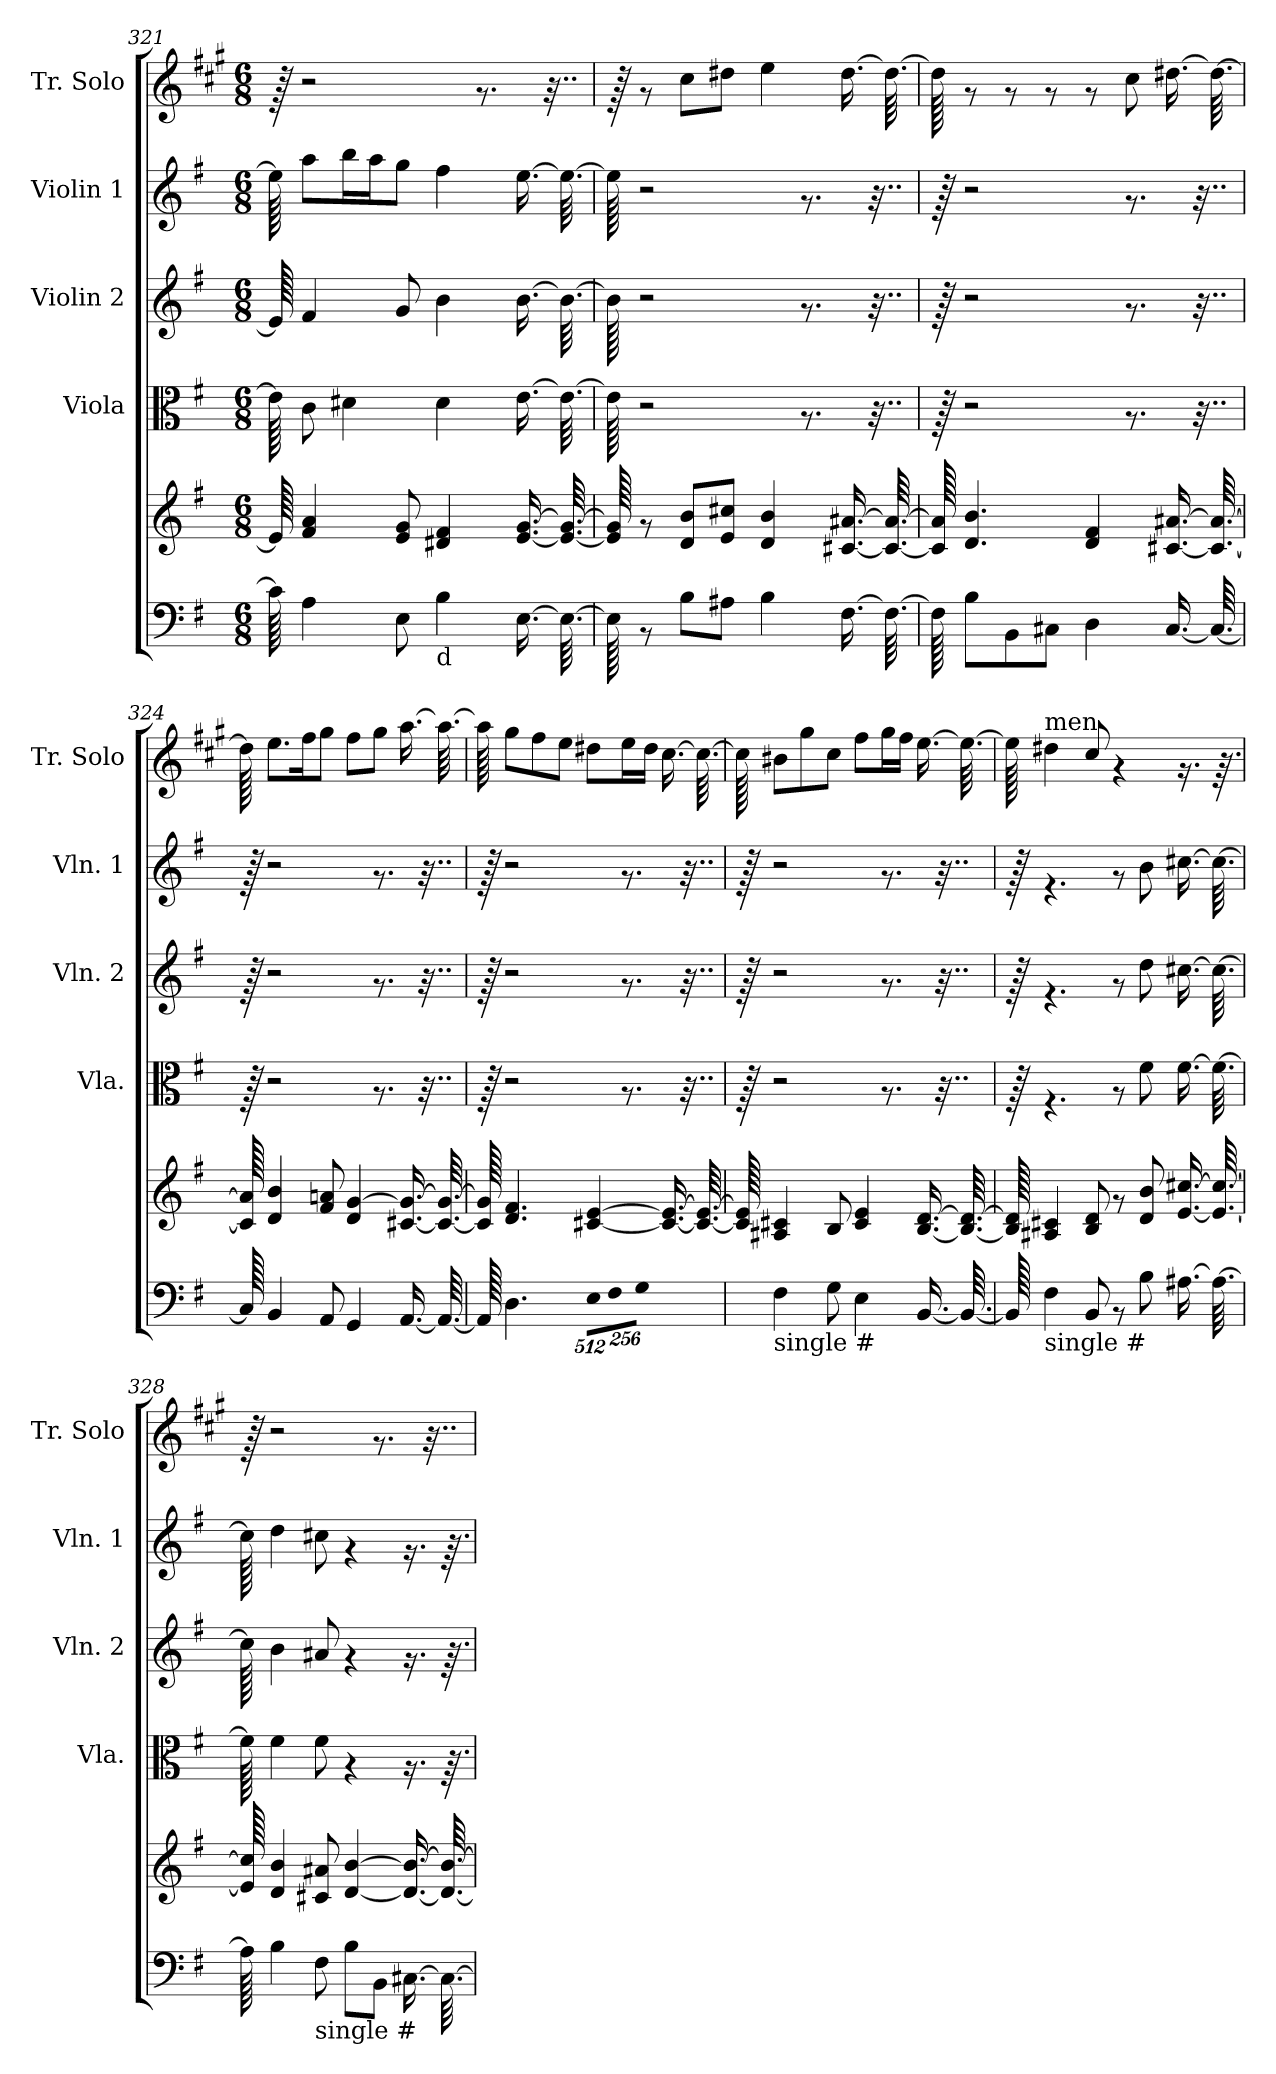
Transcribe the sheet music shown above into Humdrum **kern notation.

**kern	**kern	**kern	**kern	**kern	**kern
*part6	*part5	*part4	*part3	*part2	*part1
*staff6	*staff5	*staff4	*staff3	*staff2	*staff1
*	*	*I"Viola	*I"Violin 2	*I"Violin 1	*I"Tr. Solo
*	*	*I'Vla.	*I'Vln. 2	*I'Vln. 1	*I'Tr. Solo
*clefF4	*clefG2	*clefC3	*clefG2	*clefG2	*clefG2
*	*	*	*	*	*ITrd1c2
*k[f#]	*k[f#]	*k[f#]	*k[f#]	*k[f#]	*k[f#]
*G:	*G:	*G:	*G:	*G:	*G:
*M6/8	*M6/8	*M6/8	*M6/8	*M6/8	*M6/8
=321	=321	=321	=321	=321	=321
128c\]	128e/]	128e\]	128e/]	128ee\]	128rf
4A\	4f#/ 4a/	8c\	4f#/	8aa\L	2r
.	.	4d#X\	.	16bb\L	.
.	.	.	.	16aa\J	.
8E\	8e/ 8g/	.	8g/	8gg\J	.
!LO:TX:b:t=d	!	!	!	!	!
4B\	4d#X/ 4f#/	4d#\	4b\	4ff#\	.
.	.	.	.	.	8.rf
[>16.E\	[<16.e/ [<16.g/	[>16.e\	[>16.b\	[>16.ee\	.
.	.	.	.	.	32..rf
64.E\_	64.e/_ 64.g/_	64.e\_	64.b\_	64.ee\_	.
=322	=322	=322	=322	=322	=322
128E\]	128e/] 128g/]	128e\]	128b\]	128ee\]	128rf
8rAA	8rf	2r	2r	2r	8rf
8B\L	8d/ 8b/L	.	.	.	8b\L
8A#X\J	8e/ 8cc#X/J	.	.	.	8cc#X\J
4B\	4d/ 4b/	.	.	.	4dd\
.	.	8.rG	8.rf	8.rf	.
[>16.F#>\	[<16.c#X/ [<16.a#X/	.	.	.	[>16.cc#\
.	.	32..rG	32..rf	32..rf	.
64.F#\_	64.c#/_ 64.a#/_	.	.	.	64.cc#\_
=323	=323	=323	=323	=323	=323
128F#\]	128c#/] 128a#/]	128rG	128rf	128rf	128cc#\]
8B\L	4.d/ 4.b/	2r	2r	2r	8rf
8BB\	.	.	.	.	8rf
8C#X\J	.	.	.	.	8rf
4D\	4d/ 4f#/	.	.	.	8rf
.	.	8.rG	8.rf	8.rf	8b\
[<16.C#/	[<16.c#X/ [<16.a#X/	.	.	.	[>16.cc#X\
.	.	32..rG	32..rf	32..rf	.
64.C#/_	64.c#/_ 64.a#/_	.	.	.	64.cc#\_
!!LO:LB:g=z
=324	=324	=324	=324	=324	=324
128C#/]	128c#/] 128a#/]	128rG	128rf	128rf	128cc#\]
4BB/	4d/ 4b/	2r	2r	2r	8.dd\L
.	.	.	.	.	16ee\k
8AA/	8f#/ 8a/	.	.	.	8ff#\J
4GG/	4d/ [>4g/	.	.	.	8ee\L
.	.	8.rG	8.rf	8.rf	8ff#\J
[<16.AA/	[<16.c#X/ 16.g/_	.	.	.	[>16.gg\
.	.	32..rG	32..rf	32..rf	.
64.AA/_	64.c#/_ 64.g/_	.	.	.	64.gg\_
=325	=325	=325	=325	=325	=325
128AA/]	128c#/] 128g/]	128rG	128rf	128rf	128gg\]
4.D\	4.d/ 4.f#/	2r	2r	2r	8ff#\L
.	.	.	.	.	8ee\
.	.	.	.	.	8dd\J
*Xbrackettup	*	*	*	*	*
!LO:N:vis=8	!	!	!	!	!
4096%341E\L	[<4c#X/ [<4e/	.	.	.	8cc#X\L
!LO:N:vis=8	!	!	!	!	!
2048%171F#\	.	.	.	.	.
.	.	8.rG	8.rf	8.rf	16dd\L
!LO:N:vis=8	!	!	!	!	!
4096%341G>\J	.	.	.	.	.
.	.	.	.	.	16cc#\JJ
16...ryy	16.c#/_ 16.e/_	.	.	.	[>16.b\
.	.	32..rG	32..rf	32..rf	.
.	64.c#/_ 64.e/_	.	.	.	64.b\_
=326	=326	=326	=326	=326	=326
128ryy	128c#/] 128e/]	128rG	128rf	128rf	128b\]
!LO:TX:b:t=single #	!	!	!	!	!
4F#\	4A#X/ 4c#X/	2r	2r	2r	8a#X\L
.	.	.	.	.	8ff#\
8G\	8B/	.	.	.	8b\J
4E\	4c#/ 4e/	.	.	.	8ee\L
.	.	8.rG	8.rf	8.rf	16ff#\L
.	.	.	.	.	16ee\JJ
[<16.BB/	[<16.B/ [<16.d/	.	.	.	[>16.dd\
.	.	32..rG	32..rf	32..rf	.
64.BB/_	64.B/_ 64.d/_	.	.	.	64.dd\_
=327	=327	=327	=327	=327	=327
128BB/]	128B/] 128d/]	128rG	128rf	128rf	128dd\]
!	!	!	!	!	!LO:TX:a:t=men
!LO:TX:b:t=single #	!	!	!	!	!
4F#\	4A#X/ 4c#X/	4.rG	4.rf	4.rf	4cc#X\
8BB/	8B/ 8d/	.	.	.	8b/
8rAA	8rf	8rG	8rf	8rf	4rf
8B\	8d/ 8b/	8f#\	8dd\	8b\	.
[>16.A#X\	[<16.e/ [<16.cc#X/	[>16.f#\	[>16.cc#X\	[>16.cc#X\	16.rf
64.A#\_	64.e/_ 64.cc#/_	64.f#\_	64.cc#\_	64.cc#\_	64.rf
=328	=328	=328	=328	=328	=328
128A#\]	128e/] 128cc#/]	128f#\]	128cc#\]	128cc#\]	128rf
4B\	4d/ 4b/	4f#\	4b\	4dd\	2r
!LO:TX:b:t=single #	!	!	!	!	!
8F#\	8c#X/ 8a#X/	8f#\	8a#X/	8cc#X\	.
8B\L	[<4d/ [<4b/	4rG	4rf	4rf	.
8BB\J	.	.	.	.	8.rf
[>16.C#X\	16.d/_ 16.b/_	16.rG	16.rf	16.rf	.
.	.	.	.	.	32..rf
64.C#\_	64.d/_ 64.b/_	64.rG	64.rf	64.rf	.
=	=	=	=	=	=
*-	*-	*-	*-	*-	*-
